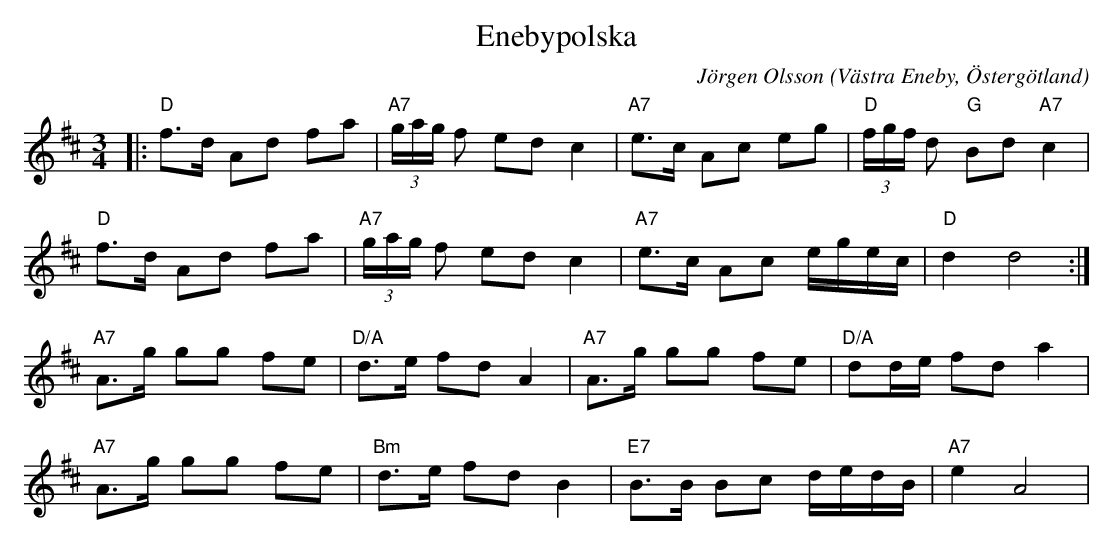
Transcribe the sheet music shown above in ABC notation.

X:1
T:Enebypolska
C:Jörgen Olsson
O:Västra Eneby, Östergötland
M:3/4
L:1/8
K:D
|:"D"f>d Ad fa|"A7"(3g/a/g/ f ed c2|"A7"e>c Ac eg|"D"(3f/g/f/ d "G"Bd "A7"c2|
"D"f>d Ad fa|"A7"(3g/a/g/ f ed c2|"A7"e>c Ac e/g/e/c/|"D"d2 d4:|
"A7"A>g gg fe|"D/A"d>e fd A2|"A7"A>g gg fe|"D/A" dd/e/ fd a2|
"A7"A>g gg fe|"Bm"d>e fd B2|"E7"B>B Bc d/e/d/B/|"A7" e2 A4|
